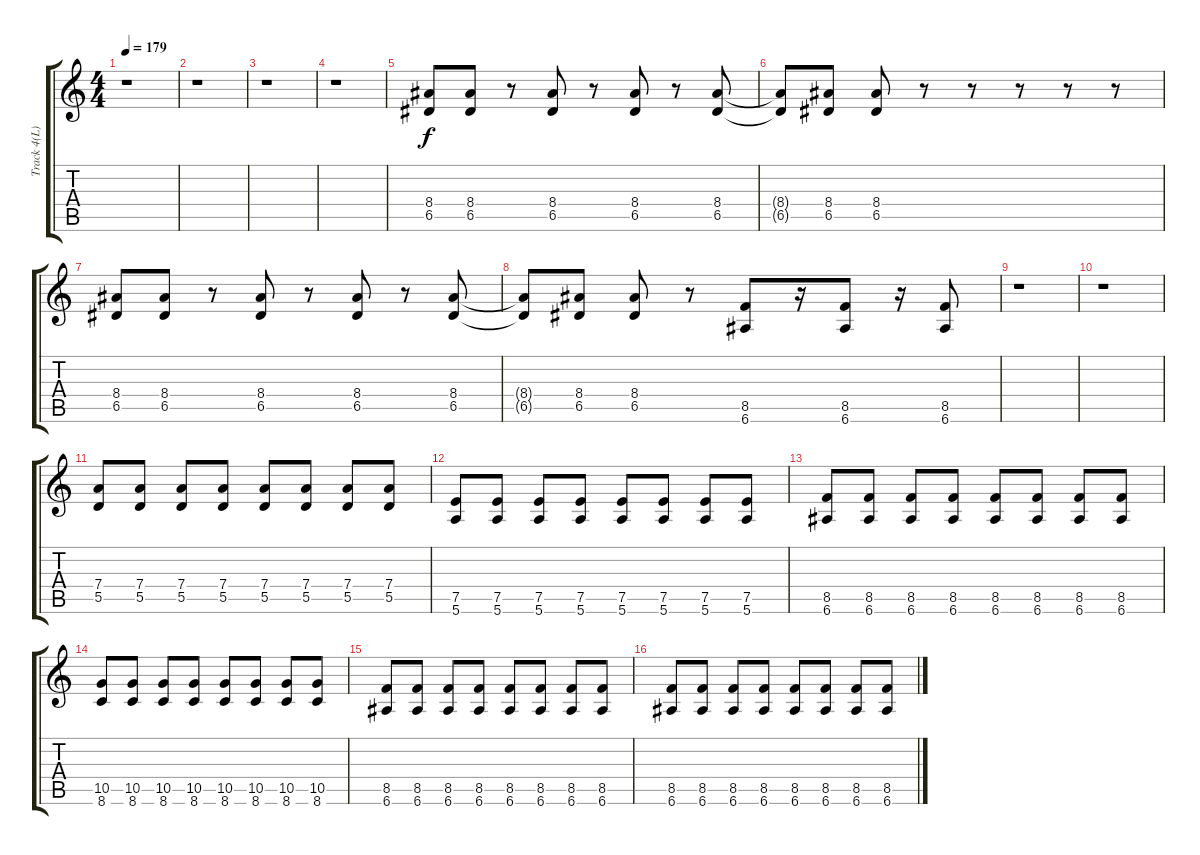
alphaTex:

\track ("Track 4(L)" "Track 4(L)") {instrument overdrivenguitar}
\staff {score tabs}
\tuning (E4 B3 G3 D3 A2 E2) {hide}
\ts (4 4)
\tempo 179
\clef g2
\ks c
r.1{dy f} |
r.1 |
r.1 |
r.1 |
(8.4 6.5).8 (8.4 6.5).8 r.8 (8.4 6.5).8 r.8 (8.4 6.5).8 r.8 (8.4 6.5).8 |
(8.4{t} 6.5{t}).8 (8.4 6.5).8 (8.4 6.5).8 r.8 r.8 r.8 r.8 r.8 |
(8.4 6.5).8 (8.4 6.5).8 r.8 (8.4 6.5).8 r.8 (8.4 6.5).8 r.8 (8.4 6.5).8 |
(8.4{t} 6.5{t}).8 (8.4 6.5).8 (8.4 6.5).8 r.8 (8.5 6.6).8 r.16 (8.5 6.6).8 r.16 (8.5 6.6).8 |
r.1 |
r.1 |
(7.4 5.5).8 (7.4 5.5).8 (7.4 5.5).8 (7.4 5.5).8 (7.4 5.5).8 (7.4 5.5).8 (7.4 5.5).8 (7.4 5.5).8 |
(7.5 5.6).8 (7.5 5.6).8 (7.5 5.6).8 (7.5 5.6).8 (7.5 5.6).8 (7.5 5.6).8 (7.5 5.6).8 (7.5 5.6).8 |
(8.5 6.6).8 (8.5 6.6).8 (8.5 6.6).8 (8.5 6.6).8 (8.5 6.6).8 (8.5 6.6).8 (8.5 6.6).8 (8.5 6.6).8 |
(10.5 8.6).8 (10.5 8.6).8 (10.5 8.6).8 (10.5 8.6).8 (10.5 8.6).8 (10.5 8.6).8 (10.5 8.6).8 (10.5 8.6).8 |
(8.5 6.6).8 (8.5 6.6).8 (8.5 6.6).8 (8.5 6.6).8 (8.5 6.6).8 (8.5 6.6).8 (8.5 6.6).8 (8.5 6.6).8 |
(8.5 6.6).8 (8.5 6.6).8 (8.5 6.6).8 (8.5 6.6).8 (8.5 6.6).8 (8.5 6.6).8 (8.5 6.6).8 (8.5 6.6).8
